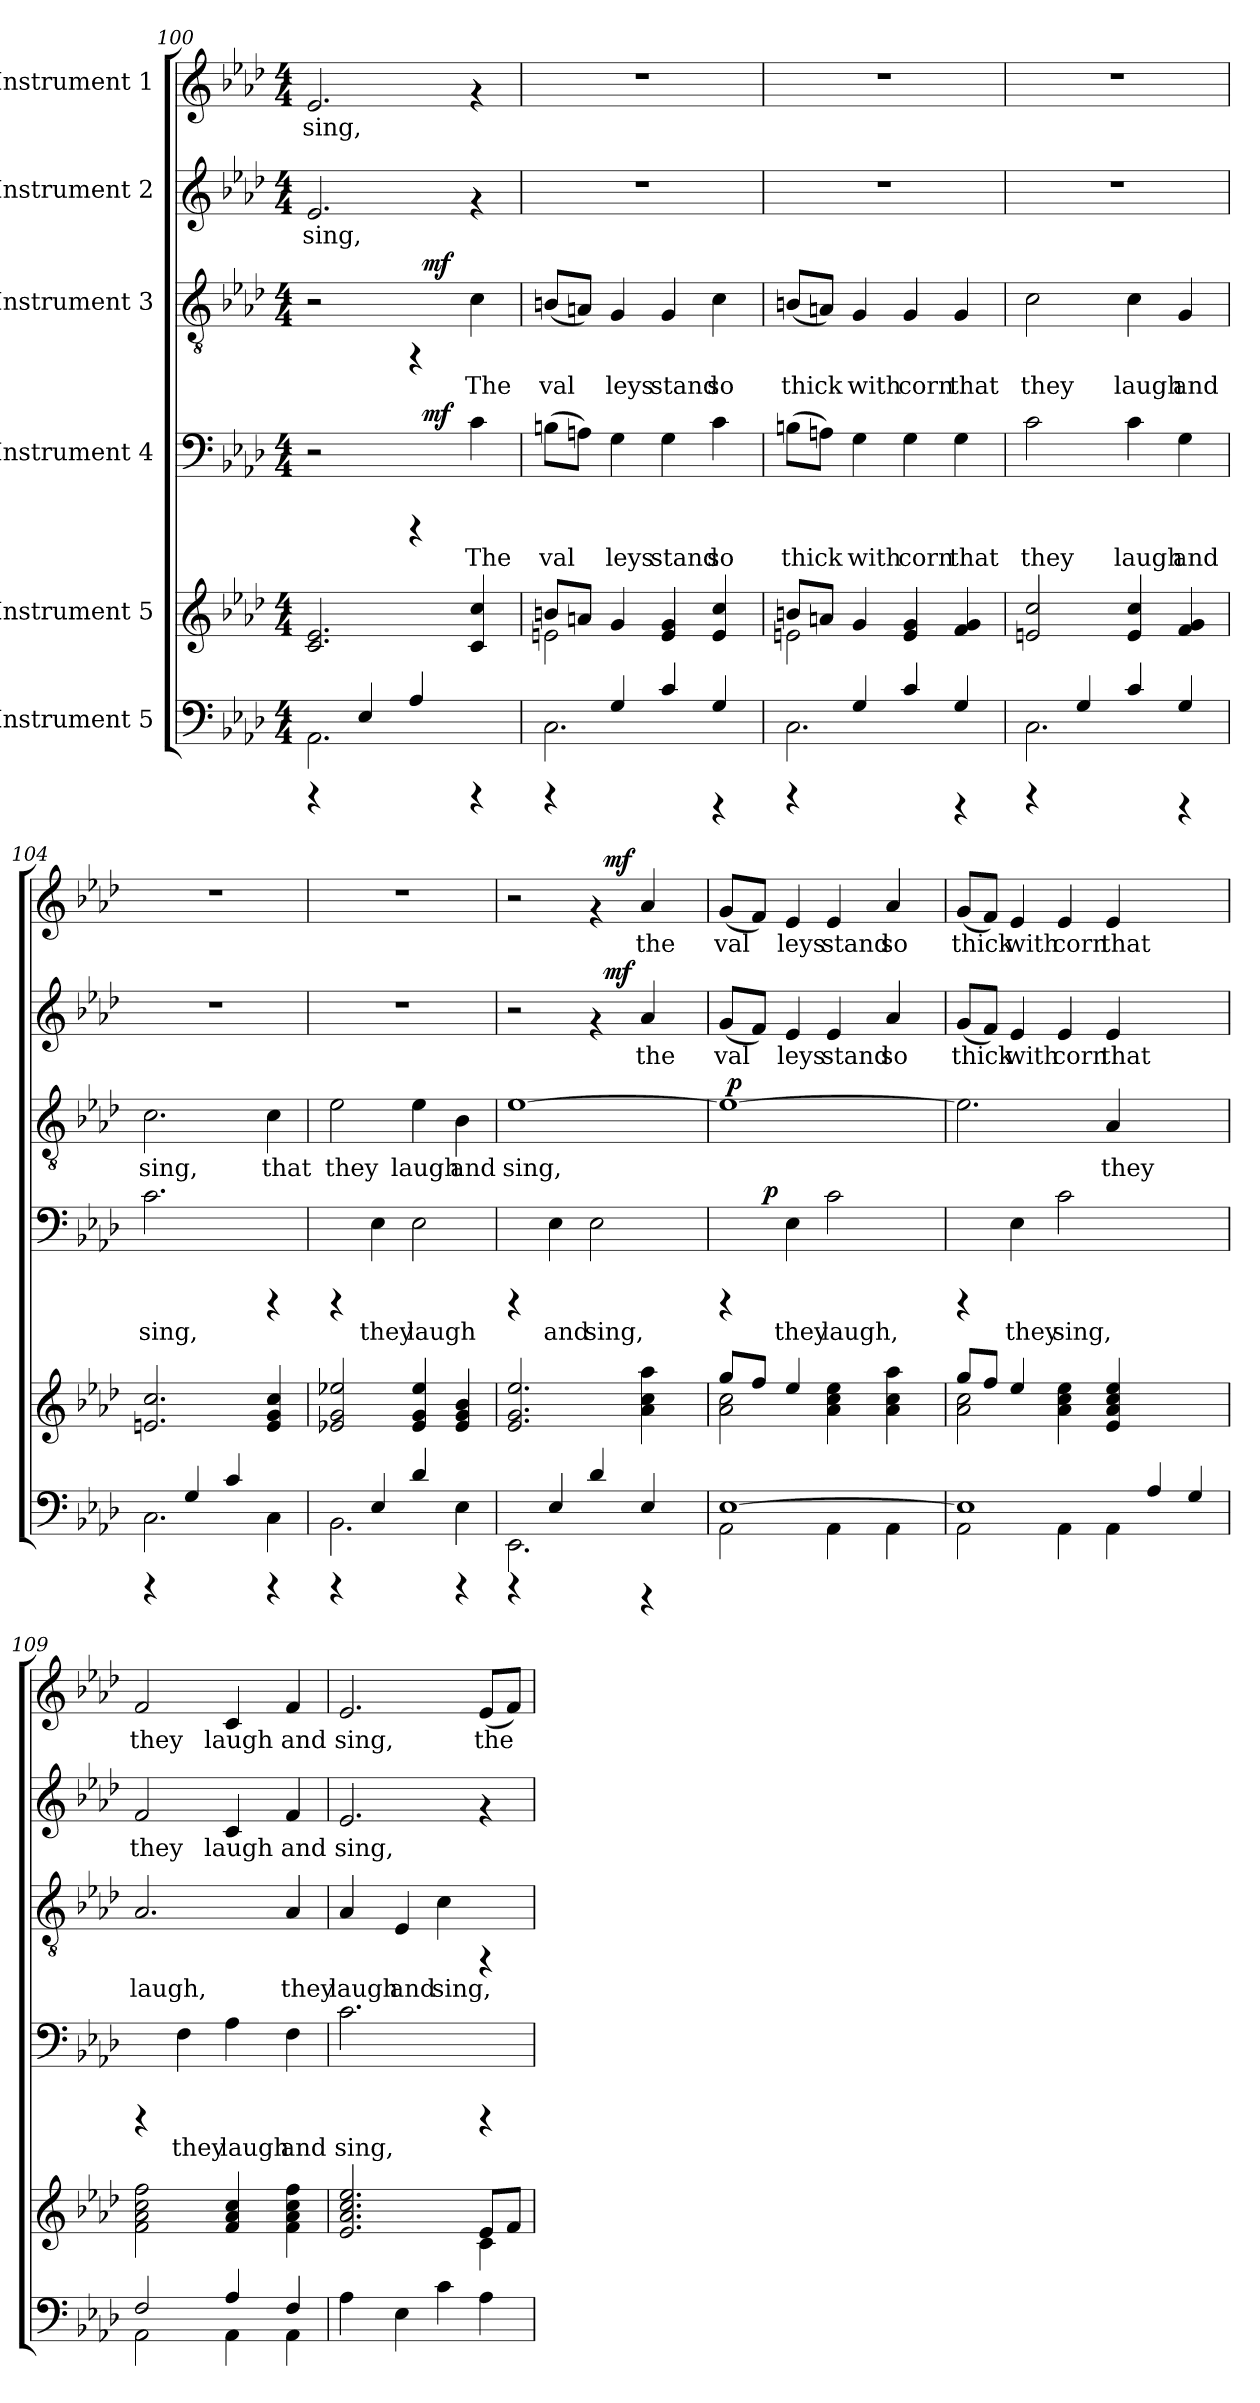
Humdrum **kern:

**kern	**kern	**kern	**text	**dynam	**kern	**text	**dynam	**kern	**text	**dynam	**kern	**text	**dynam
*part6	*part5	*part4	*part4	*part4	*part3	*part3	*part3	*part2	*part2	*part2	*part1	*part1	*part1
*staff6	*staff5	*staff4	*staff4	*staff4	*staff3	*staff3	*staff3	*staff2	*staff2	*staff2	*staff1	*staff1	*staff1
*I"Instrument 5	*I"Instrument 5	*I"Instrument 4	*	*	*I"Instrument 3	*	*	*I"Instrument 2	*	*	*I"Instrument 1	*	*
*clefF4	*clefG2	*clefF4	*	*	*clefGv2	*	*	*clefG2	*	*	*clefG2	*	*
*k[b-e-a-d-]	*k[b-e-a-d-]	*k[b-e-a-d-]	*	*	*k[b-e-a-d-]	*	*	*k[b-e-a-d-]	*	*	*k[b-e-a-d-]	*	*
*A-:	*A-:	*A-:	*	*	*A-:	*	*	*A-:	*	*	*A-:	*	*
*M4/4	*M4/4	*M4/4	*	*	*M4/4	*	*	*M4/4	*	*	*M4/4	*	*
=100	=100	=100	=100	=100	=100	=100	=100	=100	=100	=100	=100	=100	=100
*^	*	*	*	*	*	*	*	*	*	*	*	*	*
!	!	!	!	!	!	!	!	!	!	!LO:LY:b:cj	!	!	!LO:LY:b:cj	!
*	*	*	*^	*	*	*^	*	*	*	*	*	*	*	*
4rDDD	2.AA-\	2.c/ 2.e-/	2r	2ryy	.	.	2r	2ryy	.	.	2.e-/	sing,	.	2.e-/	sing,	.
4E-/	.	.	.	.	.	.	.	.	.	.	.	.	.	.	.	.
4A-/	.	.	4rCCC	32ryy	.	.	4rFF	32ryy	.	.	.	.	.	.	.	.
!	!	!	!	!	!	!LO:DY:a	!	!	!	!LO:DY:a	!	!	!	!	!	!
.	.	.	.	4...ryy	.	mf	.	4...ryy	.	mf	.	.	.	.	.	.
!	!	!	!	!	!LO:LY:b:cj	!	!	!	!LO:LY:b:cj	!	!	!	!	!	!	!
4rCCC	4ryy	4cc/ 4c/	4c\	.	The	.	4c\	.	The	.	4rf	.	.	4rf	.	.
=101	=101	=101	=101	=101	=101	=101	=101	=101	=101	=101	=101	=101	=101	=101	=101	=101
*	*	*^	*	*	*	*	*	*	*	*	*	*	*	*	*	*
!	!	!	!	!	!	!LO:LY:b:cj	!	!	!	!LO:LY:b:cj	!	!	!	!	!	!	!
*	*	*	*	*v	*v	*	*	*	*	*	*	*	*	*	*	*	*
*	*	*	*	*	*	*	*v	*v	*	*	*	*	*	*	*	*
4rDDD	2.C\	8bn/L	2en\	(>8Bn\L	val-	.	(<8Bn/L	val-	.	1r	.	.	1r	.	.
!	!	!	!	!	!LO:LY:b:cj	!	!	!LO:LY:b:cj	!	!	!	!	!	!	!
.	.	8an/J	.	8An\J)	--	.	8An/J)	--	.	.	.	.	.	.	.
!	!	!	!	!	!LO:LY:b:cj	!	!	!LO:LY:b:cj	!	!	!	!	!	!	!
4G/	.	4g/	.	4G\	-leys	.	4G/	-leys	.	.	.	.	.	.	.
!	!	!	!	!	!LO:LY:b:cj	!	!	!LO:LY:b:cj	!	!	!	!	!	!	!
4c/	.	4e/ 4g/	2ryy	4G\	stand	.	4G/	stand	.	.	.	.	.	.	.
!	!	!	!	!	!LO:LY:b:cj	!	!	!LO:LY:b:cj	!	!	!	!	!	!	!
4G/	4rAAAA	4cc/ 4e/	.	4c\	so	.	4c\	so	.	.	.	.	.	.	.
=102	=102	=102	=102	=102	=102	=102	=102	=102	=102	=102	=102	=102	=102	=102	=102
!	!	!	!	!	!LO:LY:b:cj	!	!	!LO:LY:b:cj	!	!	!	!	!	!	!
4rDDD	2.C\	8bn/L	2en\	(>8Bn\L	thick	.	(<8Bn/L	thick	.	1r	.	.	1r	.	.
!	!	!	!	!	!LO:LY:b:cj	!	!	!LO:LY:b:cj	!	!	!	!	!	!	!
.	.	8an/J	.	8An\J)	.	.	8An/J)	.	.	.	.	.	.	.	.
!	!	!	!	!	!LO:LY:b:cj	!	!	!LO:LY:b:cj	!	!	!	!	!	!	!
4G/	.	4g/	.	4G\	with	.	4G/	with	.	.	.	.	.	.	.
!	!	!	!	!	!LO:LY:b:cj	!	!	!LO:LY:b:cj	!	!	!	!	!	!	!
4c/	.	4e/ 4g/	2ryy	4G\	corn	.	4G/	corn	.	.	.	.	.	.	.
!	!	!	!	!	!LO:LY:b:cj	!	!	!LO:LY:b:cj	!	!	!	!	!	!	!
4G/	4rAAAA	4f/ 4g/	.	4G\	that	.	4G/	that	.	.	.	.	.	.	.
*	*	*v	*v	*	*	*	*	*	*	*	*	*	*	*	*
=103	=103	=103	=103	=103	=103	=103	=103	=103	=103	=103	=103	=103	=103	=103
!	!	!	!	!LO:LY:b:cj	!	!	!LO:LY:b:cj	!	!	!	!	!	!	!
4rDDD	2.C\	2en/ 2cc/	2c\	they	.	2c\	they	.	1r	.	.	1r	.	.
4G/	.	.	.	.	.	.	.	.	.	.	.	.	.	.
!	!	!	!	!LO:LY:b:cj	!	!	!LO:LY:b:cj	!	!	!	!	!	!	!
4c/	.	4e/ 4cc/	4c\	laugh	.	4c\	laugh	.	.	.	.	.	.	.
!	!	!	!	!LO:LY:b:cj	!	!	!LO:LY:b:cj	!	!	!	!	!	!	!
4G/	4rAAAA	4f/ 4g/	4G\	and	.	4G/	and	.	.	.	.	.	.	.
!!LO:LB:g=z
=104	=104	=104	=104	=104	=104	=104	=104	=104	=104	=104	=104	=104	=104	=104
!	!	!	!	!LO:LY:b:cj	!	!	!LO:LY:b:cj	!	!	!	!	!	!	!
4rDDD	2.C\	2.cc/ 2.en/	2.c\	sing,	.	2.c\	sing,	.	1r	.	.	1r	.	.
4G/	.	.	.	.	.	.	.	.	.	.	.	.	.	.
4c/	.	.	.	.	.	.	.	.	.	.	.	.	.	.
!	!	!	!	!	!	!	!LO:LY:b:cj	!	!	!	!	!	!	!
4rDDD	4C\	4cc/ 4g/ 4e/	4rCCC	.	.	4c\	that	.	.	.	.	.	.	.
=105	=105	=105	=105	=105	=105	=105	=105	=105	=105	=105	=105	=105	=105	=105
!	!	!	!	!	!	!	!LO:LY:b:cj	!	!	!	!	!	!	!
4rDDD	2.BB-\	2g/ 2e-X/ 2ee-X/	4rCCC	.	.	2e-\	they	.	1r	.	.	1r	.	.
!	!	!	!	!LO:LY:b:cj	!	!	!	!	!	!	!	!	!	!
4E-/	.	.	4E-\	they	.	.	.	.	.	.	.	.	.	.
!	!	!	!	!LO:LY:b:cj	!	!	!LO:LY:b:cj	!	!	!	!	!	!	!
4d-/	.	4ee-/ 4e-/ 4g/	2E-\	laugh	.	4e-\	laugh	.	.	.	.	.	.	.
!	!	!	!	!	!	!	!LO:LY:b:cj	!	!	!	!	!	!	!
4rDDD	4E-\	4b-/ 4g/ 4e-/	.	.	.	4B-\	and	.	.	.	.	.	.	.
=106	=106	=106	=106	=106	=106	=106	=106	=106	=106	=106	=106	=106	=106	=106
!	!	!	!	!	!	!	!LO:LY:b:cj	!	!	!	!	!	!	!
*	*	*	*	*	*	*	*	*	*^	*	*	*^	*	*
4rDDD	2.EE-\	2.g/ 2.e-/ 2.ee-/	4rCCC	.	.	[>1e-	sing,	.	2r	2ryy	.	.	2r	2ryy	.	.
!	!	!	!	!LO:LY:b:cj	!	!	!	!	!	!	!	!	!	!	!	!
4E-/	.	.	4E-\	and	.	.	.	.	.	.	.	.	.	.	.	.
!	!	!	!	!LO:LY:b:cj	!	!	!	!	!	!	!	!	!	!	!	!
4d-/	.	.	2E-\	sing,	.	.	.	.	4rf	32.ryy	.	.	4rf	32.ryy	.	.
!	!	!	!	!	!	!	!	!	!	!	!	!LO:DY:a	!	!	!	!LO:DY:a
.	.	.	.	.	.	.	.	.	.	4ryy	.	mf	.	4ryy	.	mf
!	!	!	!	!	!	!	!	!	!	!	!LO:LY:b:cj	!	!	!	!LO:LY:b:cj	!
4E-/	4rAAAA	4aa-\ 4cc\ 4a-\	.	.	.	.	.	.	4a-/	.	the	.	4a-/	.	the	.
.	.	.	.	.	.	.	.	.	.	8ryy	.	.	.	8ryy	.	.
.	.	.	.	.	.	.	.	.	.	16ryy	.	.	.	16ryy	.	.
.	.	.	.	.	.	.	.	.	.	64ryy	.	.	.	64ryy	.	.
=107	=107	=107	=107	=107	=107	=107	=107	=107	=107	=107	=107	=107	=107	=107	=107	=107
*	*	*^	*	*	*	*	*	*	*	*	*	*	*	*	*	*
!	!	!	!	!	!	!	!	!LO:LY:b:cj	!	!	!	!LO:LY:b:cj	!	!	!	!LO:LY:b:cj	!
*	*	*	*	*	*	*	*	*	*	*v	*v	*	*	*	*	*	*
*	*	*	*	*^	*	*	*^	*	*	*	*	*	*v	*v	*	*
[>1E-	2AA-\	8gg/L	2cc\ 2a-\	4rCCC	8ryy	.	.	1e-_>	64ryy	.	.	(<8g/L	val-	.	(<8g/L	val-	.
!	!	!	!	!	!	!	!	!	!	!	!LO:DY:a	!	!	!	!	!	!
.	.	.	.	.	.	.	.	.	2ryy	.	p	.	.	.	.	.	.
!	!	!	!	!	!	!	!	!	!	!	!	!	!LO:LY:b:cj	!	!	!LO:LY:b:cj	!
.	.	8ff/J	.	.	32ryy	.	.	.	.	.	.	8f/J)	--	.	8f/J)	--	.
!	!	!	!	!	!	!	!LO:DY:a	!	!	!	!	!	!	!	!	!	!
.	.	.	.	.	2ryy	.	p	.	.	.	.	.	.	.	.	.	.
!	!	!	!	!	!	!LO:LY:b:cj	!	!	!	!	!	!	!LO:LY:b:cj	!	!	!LO:LY:b:cj	!
.	.	4ee-/	.	4E-\	.	they	.	.	.	.	.	4e-/	-leys	.	4e-/	-leys	.
!	!	!	!	!	!	!LO:LY:b:cj	!	!	!	!	!	!	!LO:LY:b:cj	!	!	!LO:LY:b:cj	!
.	4AA-\	2ryy	4cc\ 4a-\ 4ee-\	2c\	.	laugh,	.	.	.	.	.	4e-/	stand	.	4e-/	stand	.
.	.	.	.	.	.	.	.	.	4ryy	.	.	.	.	.	.	.	.
.	.	.	.	.	4ryy	.	.	.	.	.	.	.	.	.	.	.	.
!	!	!	!	!	!	!	!	!	!	!	!	!	!LO:LY:b:cj	!	!	!LO:LY:b:cj	!
.	4AA-\	.	4aa-\ 4cc\ 4a-\	.	.	.	.	.	.	.	.	4a-/	so	.	4a-/	so	.
.	.	.	.	.	.	.	.	.	8...ryy	.	.	.	.	.	.	.	.
.	.	.	.	.	16.ryy	.	.	.	.	.	.	.	.	.	.	.	.
=108	=108	=108	=108	=108	=108	=108	=108	=108	=108	=108	=108	=108	=108	=108	=108	=108	=108
!	!	!	!	!	!	!	!	!	!	!LO:LY:b:cj	!	!	!LO:LY:b:cj	!	!	!LO:LY:b:cj	!
*	*	*	*	*v	*v	*	*	*	*	*	*	*	*	*	*	*	*
*	*	*	*	*	*	*	*v	*v	*	*	*	*	*	*	*	*
1E-]	2AA-\	8gg/L	2a-\ 2cc\	4rCCC	.	.	2.e-\]	.	.	(<8g/L	thick	.	(<8g/L	thick	.
!	!	!	!	!	!	!	!	!	!	!	!LO:LY:b:cj	!	!	!LO:LY:b:cj	!
.	.	8ff/J	.	.	.	.	.	.	.	8f/J)	.	.	8f/J)	.	.
!	!	!	!	!	!LO:LY:b:cj	!	!	!	!	!	!LO:LY:b:cj	!	!	!LO:LY:b:cj	!
.	.	4ee-/	.	4E-\	they	.	.	.	.	4e-/	with	.	4e-/	with	.
!	!	!	!	!	!LO:LY:b:cj	!	!	!	!	!	!LO:LY:b:cj	!	!	!LO:LY:b:cj	!
.	4AA-\	4ee-\ 4a-\ 4cc\	2ryy	2c\	sing,	.	.	.	.	4e-/	corn	.	4e-/	corn	.
!	!	!	!	!	!	!	!	!LO:LY:b:cj	!	!	!LO:LY:b:cj	!	!	!LO:LY:b:cj	!
.	4AA-\	4ee-/ 4cc/ 4a-/ 4e-/	.	.	.	.	4A-/	they	.	4e-/	that	.	4e-/	that	.
4A-/	2ryy	2ryy	2ryy	2ryy	.	.	2ryy	.	.	2ryy	.	.	2ryy	.	.
4G/	.	.	.	.	.	.	.	.	.	.	.	.	.	.	.
*	*	*v	*v	*	*	*	*	*	*	*	*	*	*	*	*
!!LO:PB:g=z
=109	=109	=109	=109	=109	=109	=109	=109	=109	=109	=109	=109	=109	=109	=109
!	!	!	!	!	!	!	!LO:LY:b:cj	!	!	!LO:LY:b:cj	!	!	!LO:LY:b:cj	!
2F/	2AA-\	2cc\ 2a-\ 2f\ 2ff\	4rCCC	.	.	2.A-/	laugh,	.	2f/	they	.	2f/	they	.
!	!	!	!	!LO:LY:b:cj	!	!	!	!	!	!	!	!	!	!
.	.	.	4F\	they	.	.	.	.	.	.	.	.	.	.
!	!	!	!	!LO:LY:b:cj	!	!	!	!	!	!LO:LY:b:cj	!	!	!LO:LY:b:cj	!
4A-/	4AA-\	4cc/ 4f/ 4a-/	4A-\	laugh	.	.	.	.	4c/	laugh	.	4c/	laugh	.
!	!	!	!	!LO:LY:b:cj	!	!	!LO:LY:b:cj	!	!	!LO:LY:b:cj	!	!	!LO:LY:b:cj	!
4F/	4AA-\	4ff\ 4cc\ 4a-\ 4f\	4F\	and	.	4A-/	they	.	4f/	and	.	4f/	and	.
=110	=110	=110	=110	=110	=110	=110	=110	=110	=110	=110	=110	=110	=110	=110
*	*	*^	*	*	*	*	*	*	*	*	*	*	*	*
!	!	!	!	!	!LO:LY:b:cj	!	!	!LO:LY:b:cj	!	!	!LO:LY:b:cj	!	!	!LO:LY:b:cj	!
*v	*v	*	*	*	*	*	*	*	*	*	*	*	*	*	*
4A-\	2.cc/ 2.a-/ 2.e-/ 2.ee-/	2.ryy	2.c\	sing,	.	4A-/	laugh	.	2.e-/	sing,	.	2.e-/	sing,	.
!	!	!	!	!	!	!	!LO:LY:b:cj	!	!	!	!	!	!	!
4E-\	.	.	.	.	.	4E-/	and	.	.	.	.	.	.	.
!	!	!	!	!	!	!	!LO:LY:b:cj	!	!	!	!	!	!	!
4c\	.	.	.	.	.	4c\	sing,	.	.	.	.	.	.	.
!	!	!	!	!	!	!	!	!	!	!	!	!	!LO:LY:b:cj	!
4A-\	8e-/L	4c\	4rCCC	.	.	4rFF	.	.	4rf	.	.	(<8e-/L	the	.
!	!	!	!	!	!	!	!	!	!	!	!	!	!LO:LY:b:cj	!
.	8f/J	.	.	.	.	.	.	.	.	.	.	8f/J)	.	.
*	*v	*v	*	*	*	*	*	*	*	*	*	*	*	*
=	=	=	=	=	=	=	=	=	=	=	=	=	=
*-	*-	*-	*-	*-	*-	*-	*-	*-	*-	*-	*-	*-	*-
